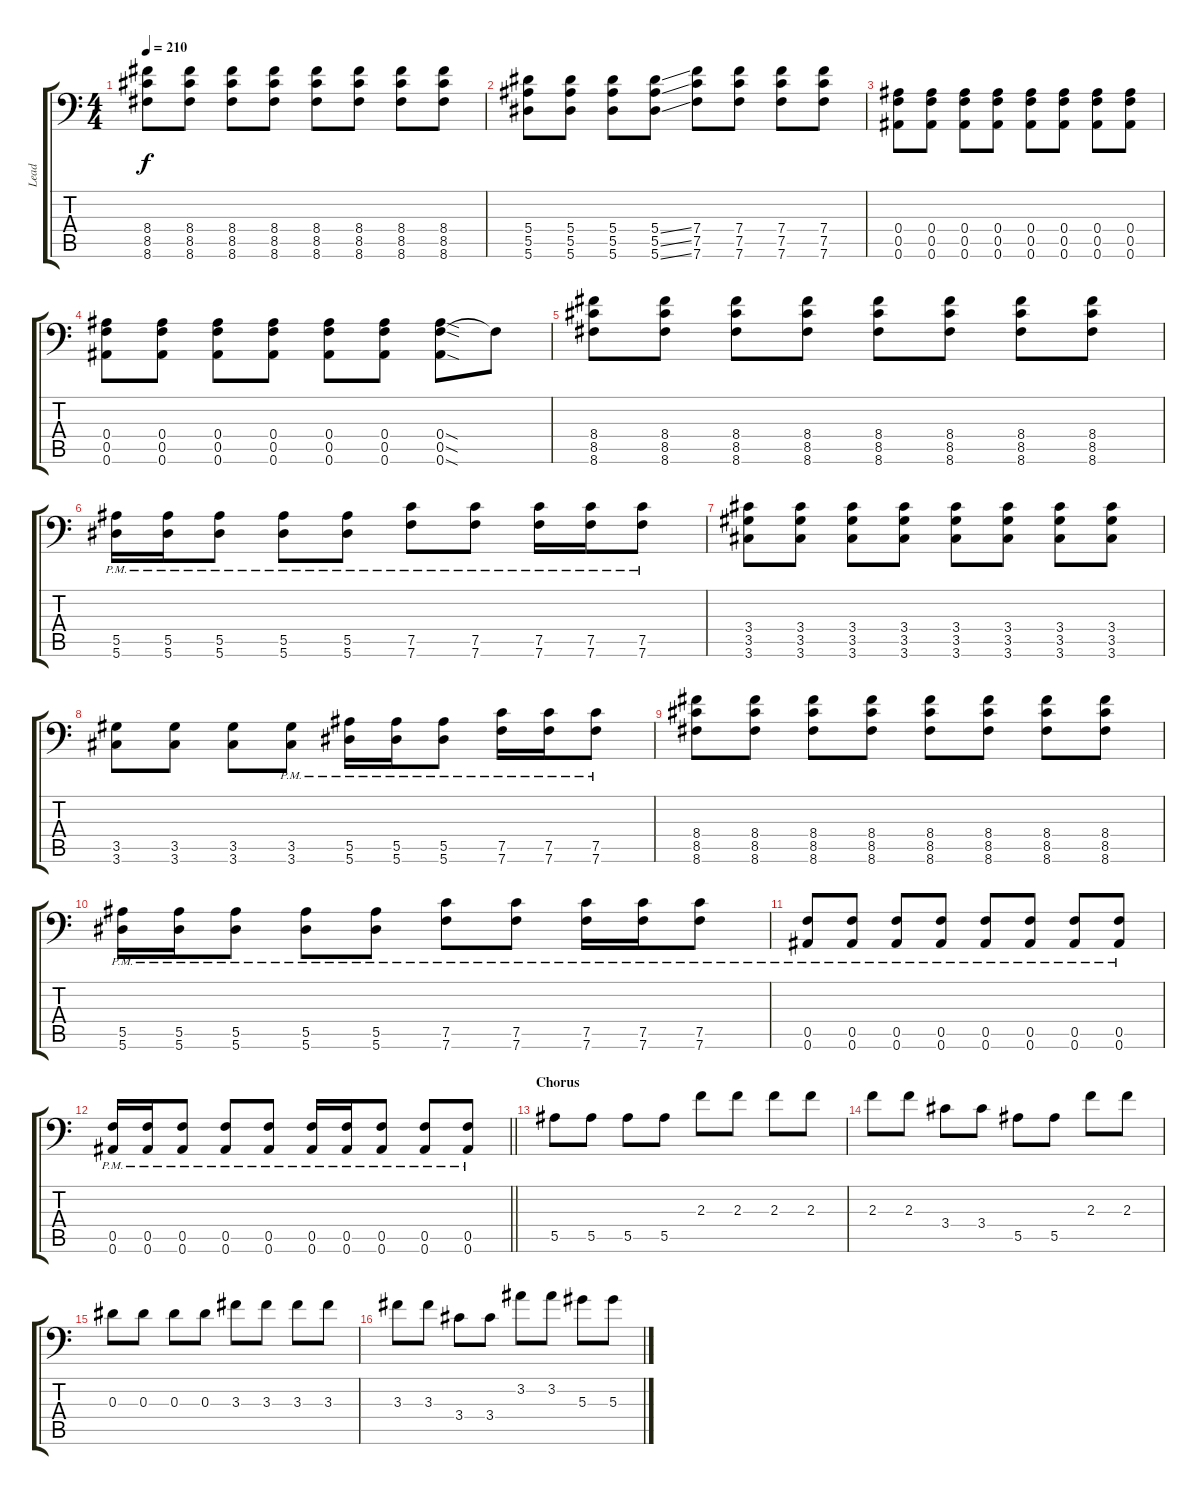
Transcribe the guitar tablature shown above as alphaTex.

\track ("Lead" "Lead") {instrument overdrivenguitar}
\staff {score tabs}
\tuning (C4 G3 Eb3 Bb2 F2 Bb1) {hide}
\ts (4 4)
\tempo 210
\clef f4
\ks c
(8.4 8.5 8.6).8{dy f} (8.4 8.5 8.6).8 (8.4 8.5 8.6).8 (8.4 8.5 8.6).8 (8.4 8.5 8.6).8 (8.4 8.5 8.6).8 (8.4 8.5 8.6).8 (8.4 8.5 8.6).8 |
(5.4 5.5 5.6).8 (5.4 5.5 5.6).8 (5.4 5.5 5.6).8 (5.4{ss} 5.5{ss} 5.6{ss}).8 (7.4 7.5 7.6).8 (7.4 7.5 7.6).8 (7.4 7.5 7.6).8 (7.4 7.5 7.6).8 |
(0.4 0.5 0.6).8 (0.4 0.5 0.6).8 (0.4 0.5 0.6).8 (0.4 0.5 0.6).8 (0.4 0.5 0.6).8 (0.4 0.5 0.6).8 (0.4 0.5 0.6).8 (0.4 0.5 0.6).8 |
(0.4 0.5 0.6).8 (0.4 0.5 0.6).8 (0.4 0.5 0.6).8 (0.4 0.5 0.6).8 (0.4 0.5 0.6).8 (0.4 0.5 0.6).8 (0.4{sod} 0.5{sod} 0.6{sod}).8 0.5{t}.8 |
(8.4 8.5 8.6).8 (8.4 8.5 8.6).8 (8.4 8.5 8.6).8 (8.4 8.5 8.6).8 (8.4 8.5 8.6).8 (8.4 8.5 8.6).8 (8.4 8.5 8.6).8 (8.4 8.5 8.6).8 |
(5.5{pm} 5.6{pm}).16 (5.5{pm} 5.6{pm}).16 (5.5{pm} 5.6{pm}).8 (5.5{pm} 5.6{pm}).8 (5.5{pm} 5.6{pm}).8 (7.5{pm} 7.6{pm}).8 (7.5{pm} 7.6{pm}).8 (7.5{pm} 7.6{pm}).16 (7.5{pm} 7.6{pm}).16 (7.5{pm} 7.6{pm}).8 |
(3.4 3.5 3.6).8 (3.4 3.5 3.6).8 (3.4 3.5 3.6).8 (3.4 3.5 3.6).8 (3.4 3.5 3.6).8 (3.4 3.5 3.6).8 (3.4 3.5 3.6).8 (3.4 3.5 3.6).8 |
(3.5 3.6).8 (3.5 3.6).8 (3.5 3.6).8 (3.5{pm} 3.6{pm}).8 (5.5{pm} 5.6{pm}).16 (5.5{pm} 5.6{pm}).16 (5.5{pm} 5.6{pm}).8 (7.5{pm} 7.6{pm}).16 (7.5{pm} 7.6{pm}).16 (7.5{pm} 7.6{pm}).8 |
(8.4 8.5 8.6).8 (8.4 8.5 8.6).8 (8.4 8.5 8.6).8 (8.4 8.5 8.6).8 (8.4 8.5 8.6).8 (8.4 8.5 8.6).8 (8.4 8.5 8.6).8 (8.4 8.5 8.6).8 |
(5.5{pm} 5.6{pm}).16 (5.5{pm} 5.6{pm}).16 (5.5{pm} 5.6{pm}).8 (5.5{pm} 5.6{pm}).8 (5.5{pm} 5.6{pm}).8 (7.5{pm} 7.6{pm}).8 (7.5{pm} 7.6{pm}).8 (7.5{pm} 7.6{pm}).16 (7.5{pm} 7.6{pm}).16 (7.5{pm} 7.6{pm}).8 |
(0.5{pm} 0.6{pm}).8 (0.5{pm} 0.6{pm}).8 (0.5{pm} 0.6{pm}).8 (0.5{pm} 0.6{pm}).8 (0.5{pm} 0.6{pm}).8 (0.5{pm} 0.6{pm}).8 (0.5{pm} 0.6{pm}).8 (0.5{pm} 0.6{pm}).8 |
\barLineRight lightlight
(0.5{pm} 0.6{pm}).16 (0.5{pm} 0.6{pm}).16 (0.5{pm} 0.6{pm}).8 (0.5{pm} 0.6{pm}).8 (0.5{pm} 0.6{pm}).8 (0.5{pm} 0.6{pm}).16 (0.5{pm} 0.6{pm}).16 (0.5{pm} 0.6{pm}).8 (0.5{pm} 0.6{pm}).8 (0.5{pm} 0.6{pm}).8 |
\section ("" "Chorus")
5.5.8{volume 14 balance 8} 5.5.8 5.5.8 5.5.8 2.3.8 2.3.8 2.3.8 2.3.8 |
2.3.8 2.3.8 3.4.8 3.4.8 5.5.8 5.5.8 2.3.8 2.3.8 |
0.3.8 0.3.8 0.3.8 0.3.8 3.3.8 3.3.8 3.3.8 3.3.8 |
3.3.8 3.3.8 3.4.8 3.4.8 3.2.8 3.2.8 5.3.8 5.3.8
